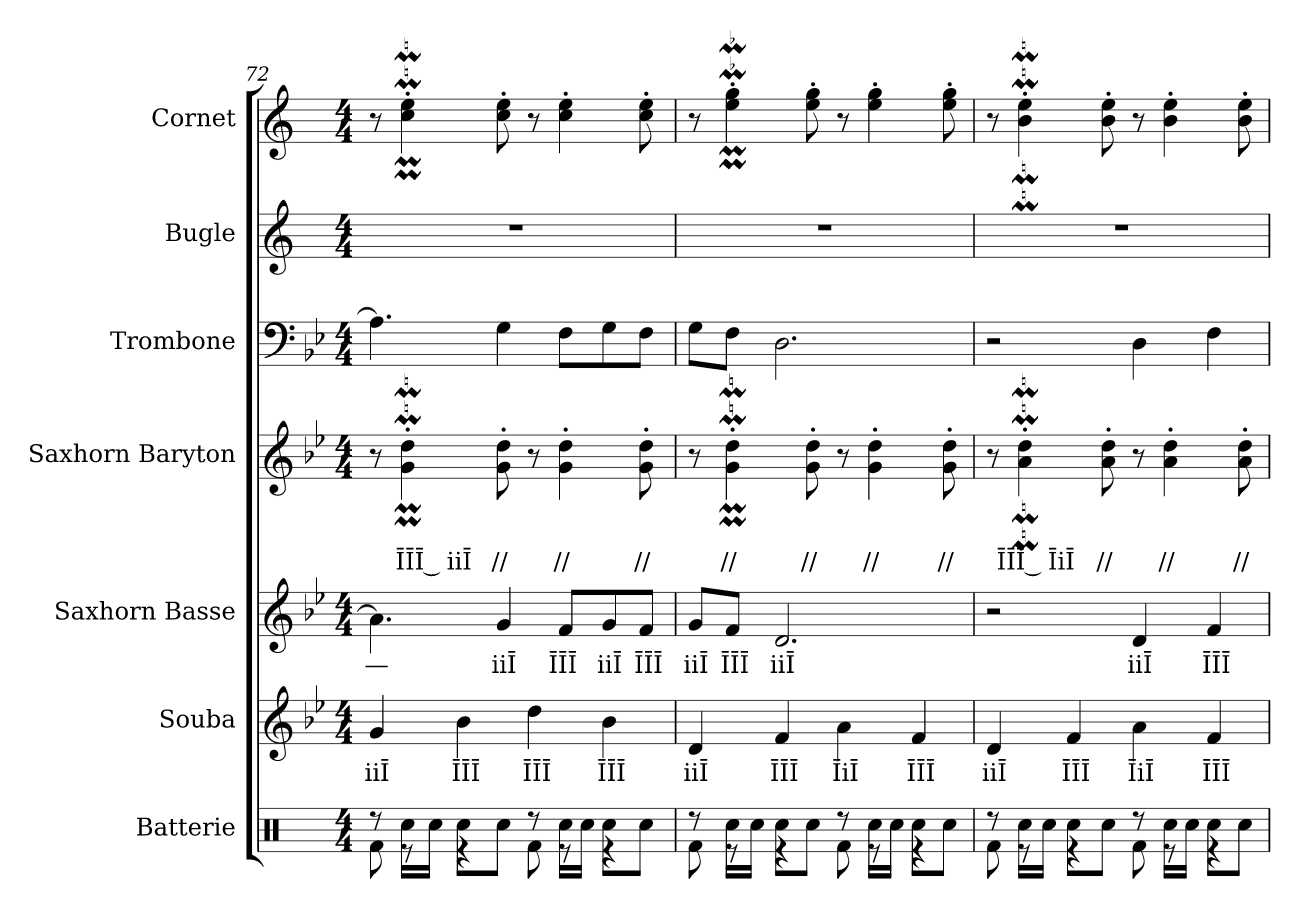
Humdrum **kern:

**kern	**kern	**text	**kern	**text	**kern	**text	**kern	**kern	**kern
*part7	*part6	*part6	*part5	*part5	*part4	*part4	*part3	*part2	*part1
*staff7	*staff6	*staff6	*staff5	*staff5	*staff4	*staff4	*staff3	*staff2	*staff1
*I"Batterie	*I"Souba	*	*I"Saxhorn Basse	*	*I"Saxhorn Baryton	*	*I"Trombone	*I"Bugle	*I"Cornet
*I'Bat.	*I'Sba.	*	*I'Bass.	*	*I'Bar.	*	*I'Tbn.	*I'Bu.	*I'Cnt.
*clefX	*clefG2	*	*clefG2	*	*clefG2	*	*clefF4	*clefG2	*clefG2
*	*ITrd15c26	*	*ITrd8c14	*	*ITrd8c14	*	*	*ITrd1c2	*ITrd1c2
*k[]	*k[b-e-]	*	*k[b-e-]	*	*k[b-e-]	*	*k[b-e-]	*k[b-e-]	*k[b-e-]
*M4/4	*M4/4	*	*M4/4	*	*M4/4	*	*M4/4	*M4/4	*M4/4
=72	=72	=72	=72	=72	=72	=72	=72	=72	=72
*^	*	*	*	*	*	*	*	*	*
!	!	!	!LO:LY:b	!	!LO:LY:b	!	!	!	!	!
8r	8Rf\	4GG/	iiĪ	4.A\]	—	8r	.	4.A\]	1r	8r
!	!	!	!	!	!	!	!LO:LY:b	!	!	!
16Rcc\LL	8r	.	.	.	.	4G\M' 4d\M'	ĪĪĪ iiĪ	.	.	4b-\M' 4dd\M'
16Rcc\JJ	.	.	.	.	.	.	.	.	.	.
!	!	!	!LO:LY:b	!	!	!	!	!	!	!
8Rcc\L	4r	4BB-\	ĪĪĪ	.	.	.	.	.	.	.
!	!	!	!	!	!LO:LY:b	!	!LO:LY:b	!	!	!
8Rcc\J	.	.	.	4G/	iiĪ	8G\' 8d\'	//	4G\	.	8b-\' 8dd\'
!	!	!	!LO:LY:b	!	!	!	!	!	!	!
8r	8Rf\	4D\	ĪĪĪ	.	.	8r	.	.	.	8r
!	!	!	!	!	!LO:LY:b	!	!LO:LY:b	!	!	!
16Rcc\LL	8r	.	.	8F/L	ĪĪĪ	4G\' 4d\'	//	8F\L	.	4b-\' 4dd\'
16Rcc\JJ	.	.	.	.	.	.	.	.	.	.
!	!	!	!LO:LY:b	!	!LO:LY:b	!	!	!	!	!
8Rcc\L	4r	4BB-\	ĪĪĪ	8G/	iiĪ	.	.	8G\	.	.
!	!	!	!	!	!LO:LY:b	!	!LO:LY:b	!	!	!
8Rcc\J	.	.	.	8F/J	ĪĪĪ	8G\' 8d\'	//	8F\J	.	8b-\' 8dd\'
!!LO:PB:g=z
=73	=73	=73	=73	=73	=73	=73	=73	=73	=73	=73
!	!	!	!LO:LY:b	!	!LO:LY:b	!	!	!	!	!
8r	8Rf\	4DD/	iiĪ	8G/L	iiĪ	8r	.	8G\L	1r	8r
!	!	!	!	!	!LO:LY:b	!	!LO:LY:b	!	!	!
16Rcc\LL	8r	.	.	8F/J	ĪĪĪ	4G\M' 4d\M'	//	8F\J	.	4dd\m' 4ff\m'
16Rcc\JJ	.	.	.	.	.	.	.	.	.	.
!	!	!	!LO:LY:b	!	!LO:LY:b	!	!	!	!	!
8Rcc\L	4r	4FF/	ĪĪĪ	2.D/	iiĪ	.	.	2.D\	.	.
!	!	!	!	!	!	!	!LO:LY:b	!	!	!
8Rcc\J	.	.	.	.	.	8G\' 8d\'	//	.	.	8dd\' 8ff\'
!	!	!	!LO:LY:b	!	!	!	!	!	!	!
8r	8Rf\	4AA\	ĪiĪ	.	.	8r	.	.	.	8r
!	!	!	!	!	!	!	!LO:LY:b	!	!	!
16Rcc\LL	8r	.	.	.	.	4G\' 4d\'	//	.	.	4dd\' 4ff\'
16Rcc\JJ	.	.	.	.	.	.	.	.	.	.
!	!	!	!LO:LY:b	!	!	!	!	!	!	!
8Rcc\L	4r	4FF/	ĪĪĪ	.	.	.	.	.	.	.
!	!	!	!	!	!	!	!LO:LY:b	!	!	!
8Rcc\J	.	.	.	.	.	8G\' 8d\'	//	.	.	8dd\' 8ff\'
=74	=74	=74	=74	=74	=74	=74	=74	=74	=74	=74
!	!	!	!LO:LY:b	!	!	!	!	!	!	!
8r	8Rf\	4DD/	iiĪ	2r	.	8r	.	2r	1r	8r
!	!	!	!	!	!	!	!LO:LY:b	!	!	!
16Rcc\LL	8r	.	.	.	.	4A\M' 4d\M'	ĪĪĪ ĪiĪ	.	.	4a\M' 4dd\M'
16Rcc\JJ	.	.	.	.	.	.	.	.	.	.
!	!	!	!LO:LY:b	!	!	!	!	!	!	!
8Rcc\L	4r	4FF/	ĪĪĪ	.	.	.	.	.	.	.
!	!	!	!	!	!	!	!LO:LY:b	!	!	!
8Rcc\J	.	.	.	.	.	8A\' 8d\'	//	.	.	8a\' 8dd\'
!	!	!	!LO:LY:b	!	!LO:LY:b	!	!	!	!	!
8r	8Rf\	4AA\	ĪiĪ	4D/	iiĪ	8r	.	4D\	.	8r
!	!	!	!	!	!	!	!LO:LY:b	!	!	!
16Rcc\LL	8r	.	.	.	.	4A\' 4d\'	//	.	.	4a\' 4dd\'
16Rcc\JJ	.	.	.	.	.	.	.	.	.	.
!	!	!	!LO:LY:b	!	!LO:LY:b	!	!	!	!	!
8Rcc\L	4r	4FF/	ĪĪĪ	4F/	ĪĪĪ	.	.	4F\	.	.
!	!	!	!	!	!	!	!LO:LY:b	!	!	!
8Rcc\J	.	.	.	.	.	8A\' 8d\'	//	.	.	8a\' 8dd\'
*v	*v	*	*	*	*	*	*	*	*	*
=	=	=	=	=	=	=	=	=	=
*-	*-	*-	*-	*-	*-	*-	*-	*-	*-
